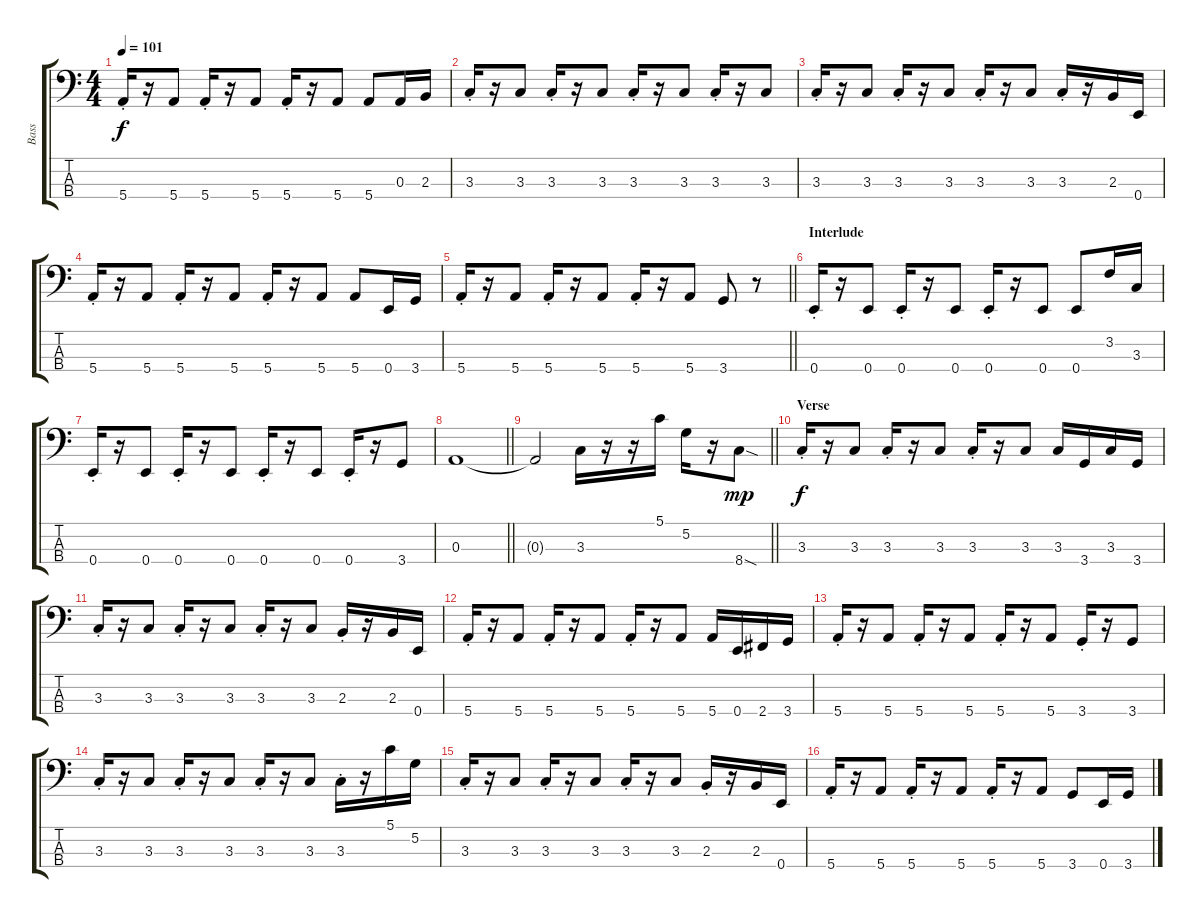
\track ("Bass" "Bass") {instrument electricbassfinger}
\staff {score tabs}
\tuning (G2 D2 A1 E1) {hide}
\ts (4 4)
\tempo 101
\clef f4
\ks c
5.4{st}.16{dy f} r.16 5.4.8 5.4{st}.16 r.16 5.4.8 5.4{st}.16 r.16 5.4.8 5.4.8 0.3.16 2.3.16 |
3.3{st}.16 r.16 3.3.8 3.3{st}.16 r.16 3.3.8 3.3{st}.16 r.16 3.3.8 3.3{st}.16 r.16 3.3.8 |
3.3{st}.16 r.16 3.3.8 3.3{st}.16 r.16 3.3.8 3.3{st}.16 r.16 3.3.8 3.3{st}.16 r.16 2.3.16 0.4.16 |
5.4{st}.16 r.16 5.4.8 5.4{st}.16 r.16 5.4.8 5.4{st}.16 r.16 5.4.8 5.4.8 0.4.16 3.4.16 |
\barLineRight lightlight
5.4{st}.16 r.16 5.4.8 5.4{st}.16 r.16 5.4.8 5.4{st}.16 r.16 5.4.8 3.4.8 r.8 |
\section ("" "Interlude")
0.4{st}.16 r.16 0.4.8 0.4{st}.16 r.16 0.4.8 0.4{st}.16 r.16 0.4.8 0.4.8 3.2.16 3.3.16 |
0.4{st}.16 r.16 0.4.8 0.4{st}.16 r.16 0.4.8 0.4{st}.16 r.16 0.4.8 0.4{st}.16 r.16 3.4.8 |
\barLineRight lightlight
0.3.1 |
\barLineRight lightlight
0.3{t}.2 3.3.16 r.16 r.16 5.1.16 5.2.16 r.16 8.4{sod}.8{dy mp} |
\section ("" "Verse")
3.3{st}.16{dy f} r.16 3.3.8 3.3{st}.16 r.16 3.3.8 3.3{st}.16 r.16 3.3.8 3.3.16 3.4.16 3.3.16 3.4.16 |
3.3{st}.16 r.16 3.3.8 3.3{st}.16 r.16 3.3.8 3.3{st}.16 r.16 3.3.8 2.3{st}.16 r.16 2.3.16 0.4.16 |
5.4{st}.16 r.16 5.4.8 5.4{st}.16 r.16 5.4.8 5.4{st}.16 r.16 5.4.8 5.4.16 0.4.16 2.4.16 3.4.16 |
5.4{st}.16 r.16 5.4.8 5.4{st}.16 r.16 5.4.8 5.4{st}.16 r.16 5.4.8 3.4{st}.16 r.16 3.4.8 |
3.3{st}.16 r.16 3.3.8 3.3{st}.16 r.16 3.3.8 3.3{st}.16 r.16 3.3.8 3.3{st}.16 r.16 5.1.16 5.2.16 |
3.3{st}.16 r.16 3.3.8 3.3{st}.16 r.16 3.3.8 3.3{st}.16 r.16 3.3.8 2.3{st}.16 r.16 2.3.16 0.4.16 |
5.4{st}.16 r.16 5.4.8 5.4{st}.16 r.16 5.4.8 5.4{st}.16 r.16 5.4.8 3.4.8 0.4.16 3.4.16
